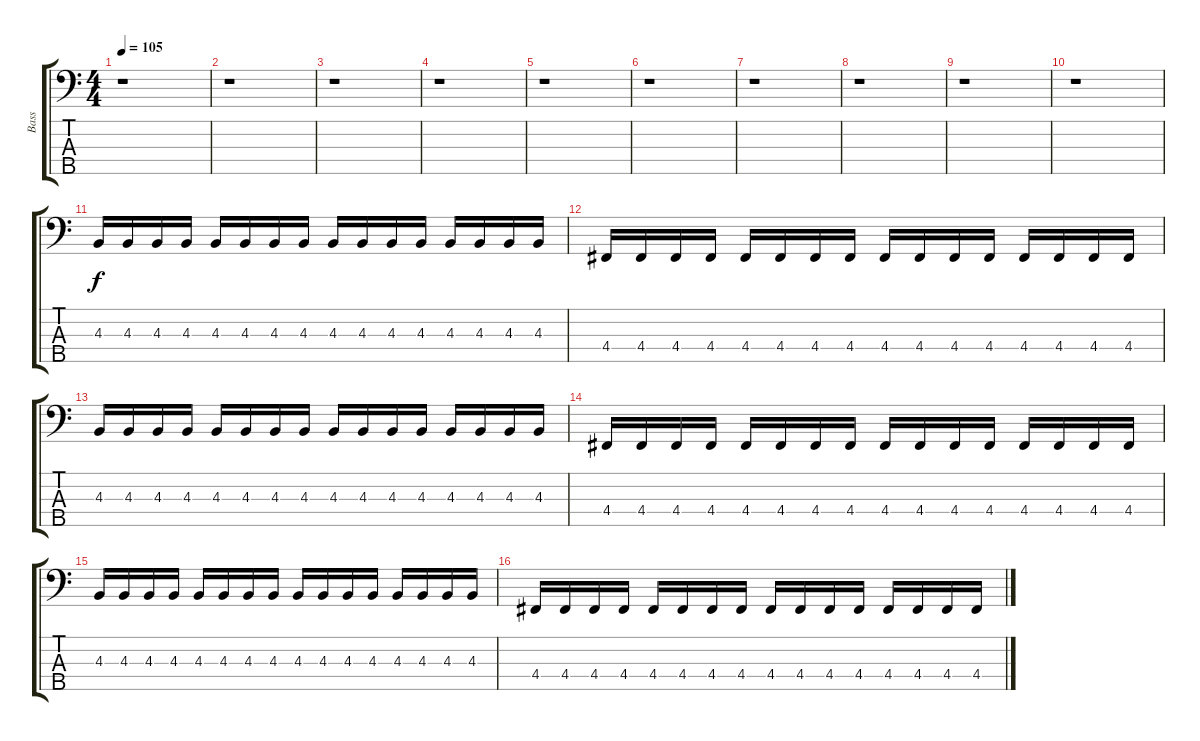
\track ("Bass" "Bass") {instrument electricbassfinger}
\staff {score tabs}
\tuning (F2 C2 G1 D1 A0) {hide}
\ts (4 4)
\tempo 105
\clef f4
\ks c
r.1{dy f} |
r.1 |
r.1 |
r.1 |
r.1 |
r.1 |
r.1 |
r.1 |
r.1 |
r.1 |
4.3.16 4.3.16 4.3.16 4.3.16 4.3.16 4.3.16 4.3.16 4.3.16 4.3.16 4.3.16 4.3.16 4.3.16 4.3.16 4.3.16 4.3.16 4.3.16 |
4.4.16 4.4.16 4.4.16 4.4.16 4.4.16 4.4.16 4.4.16 4.4.16 4.4.16 4.4.16 4.4.16 4.4.16 4.4.16 4.4.16 4.4.16 4.4.16 |
4.3.16 4.3.16 4.3.16 4.3.16 4.3.16 4.3.16 4.3.16 4.3.16 4.3.16 4.3.16 4.3.16 4.3.16 4.3.16 4.3.16 4.3.16 4.3.16 |
4.4.16 4.4.16 4.4.16 4.4.16 4.4.16 4.4.16 4.4.16 4.4.16 4.4.16 4.4.16 4.4.16 4.4.16 4.4.16 4.4.16 4.4.16 4.4.16 |
4.3.16 4.3.16 4.3.16 4.3.16 4.3.16 4.3.16 4.3.16 4.3.16 4.3.16 4.3.16 4.3.16 4.3.16 4.3.16 4.3.16 4.3.16 4.3.16 |
4.4.16 4.4.16 4.4.16 4.4.16 4.4.16 4.4.16 4.4.16 4.4.16 4.4.16 4.4.16 4.4.16 4.4.16 4.4.16 4.4.16 4.4.16 4.4.16
